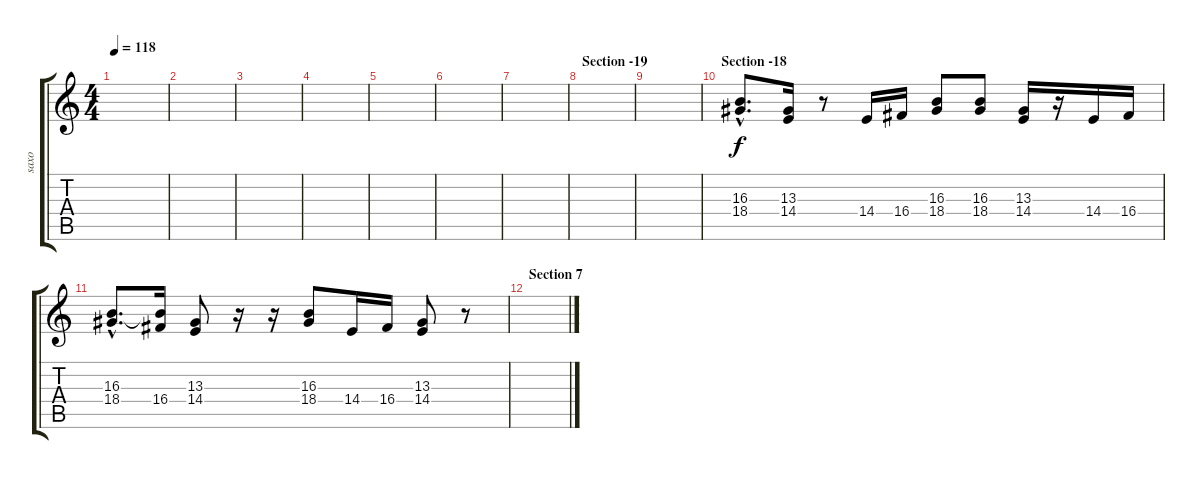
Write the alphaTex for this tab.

\track ("saxo" "saxo") {instrument tenorsax}
\staff {score tabs}
\tuning (E4 B3 G3 D3 A2 E2) {hide}
\ts (4 4)
\tempo 118
\clef g2
\ks c
|
|
|
|
|
|
|
\section ("" "Section -19")
|
|
\section ("" "Section -18")
(16.3{hac} 18.4{hac}).8{d} (13.3 14.4).16 r.8 14.4.16 16.4.16 (16.3 18.4).8 (16.3 18.4).8 (13.3 14.4).16 r.16 14.4.16 16.4.16 |
(16.3{hac} 18.4{hac}).8{d} (16.3{t} 16.4).16 (13.3 14.4).8 r.16 r.16 (16.3 18.4).8 14.4.16 16.4.16 (13.3 14.4).8 r.8 |
\section ("" "Section 7")
